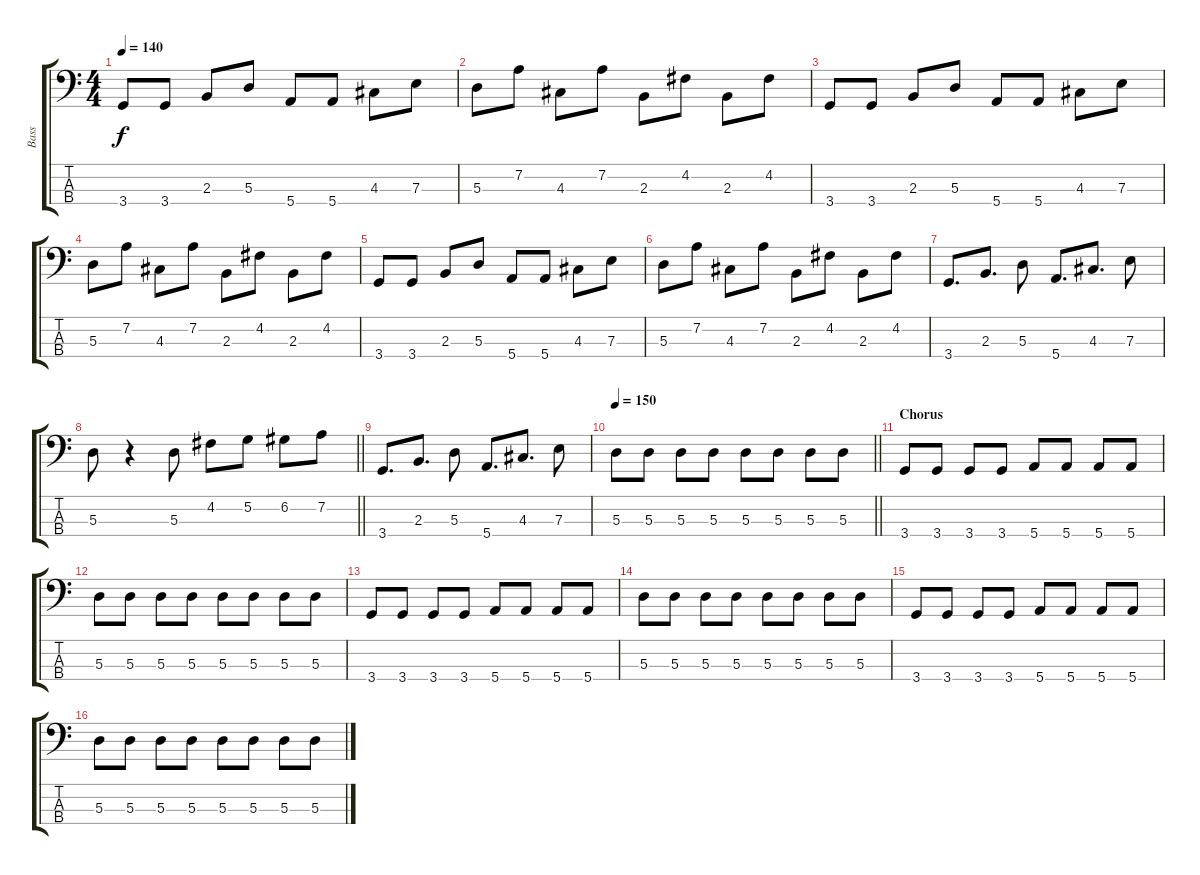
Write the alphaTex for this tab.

\track ("Bass" "Bass") {instrument electricbassfinger}
\staff {score tabs}
\tuning (G2 D2 A1 E1) {hide}
\ts (4 4)
\tempo 140
\clef f4
\ks c
3.4.8{dy f} 3.4.8 2.3.8 5.3.8 5.4.8 5.4.8 4.3.8 7.3.8 |
5.3.8 7.2.8 4.3.8 7.2.8 2.3.8 4.2.8 2.3.8 4.2.8 |
3.4.8 3.4.8 2.3.8 5.3.8 5.4.8 5.4.8 4.3.8 7.3.8 |
5.3.8 7.2.8 4.3.8 7.2.8 2.3.8 4.2.8 2.3.8 4.2.8 |
3.4.8 3.4.8 2.3.8 5.3.8 5.4.8 5.4.8 4.3.8 7.3.8 |
5.3.8 7.2.8 4.3.8 7.2.8 2.3.8 4.2.8 2.3.8 4.2.8 |
3.4.8{d} 2.3.8{d} 5.3.8 5.4.8{d} 4.3.8{d} 7.3.8 |
\barLineRight lightlight
5.3.8 r.4 5.3.8 4.2.8 5.2.8 6.2.8 7.2.8 |
3.4.8{d} 2.3.8{d} 5.3.8 5.4.8{d} 4.3.8{d} 7.3.8 |
\tempo 150
\barLineRight lightlight
5.3.8 5.3.8 5.3.8 5.3.8 5.3.8 5.3.8 5.3.8 5.3.8 |
\section ("" "Chorus")
3.4.8 3.4.8 3.4.8 3.4.8 5.4.8 5.4.8 5.4.8 5.4.8 |
5.3.8 5.3.8 5.3.8 5.3.8 5.3.8 5.3.8 5.3.8 5.3.8 |
3.4.8 3.4.8 3.4.8 3.4.8 5.4.8 5.4.8 5.4.8 5.4.8 |
5.3.8 5.3.8 5.3.8 5.3.8 5.3.8 5.3.8 5.3.8 5.3.8 |
3.4.8 3.4.8 3.4.8 3.4.8 5.4.8 5.4.8 5.4.8 5.4.8 |
5.3.8 5.3.8 5.3.8 5.3.8 5.3.8 5.3.8 5.3.8 5.3.8
